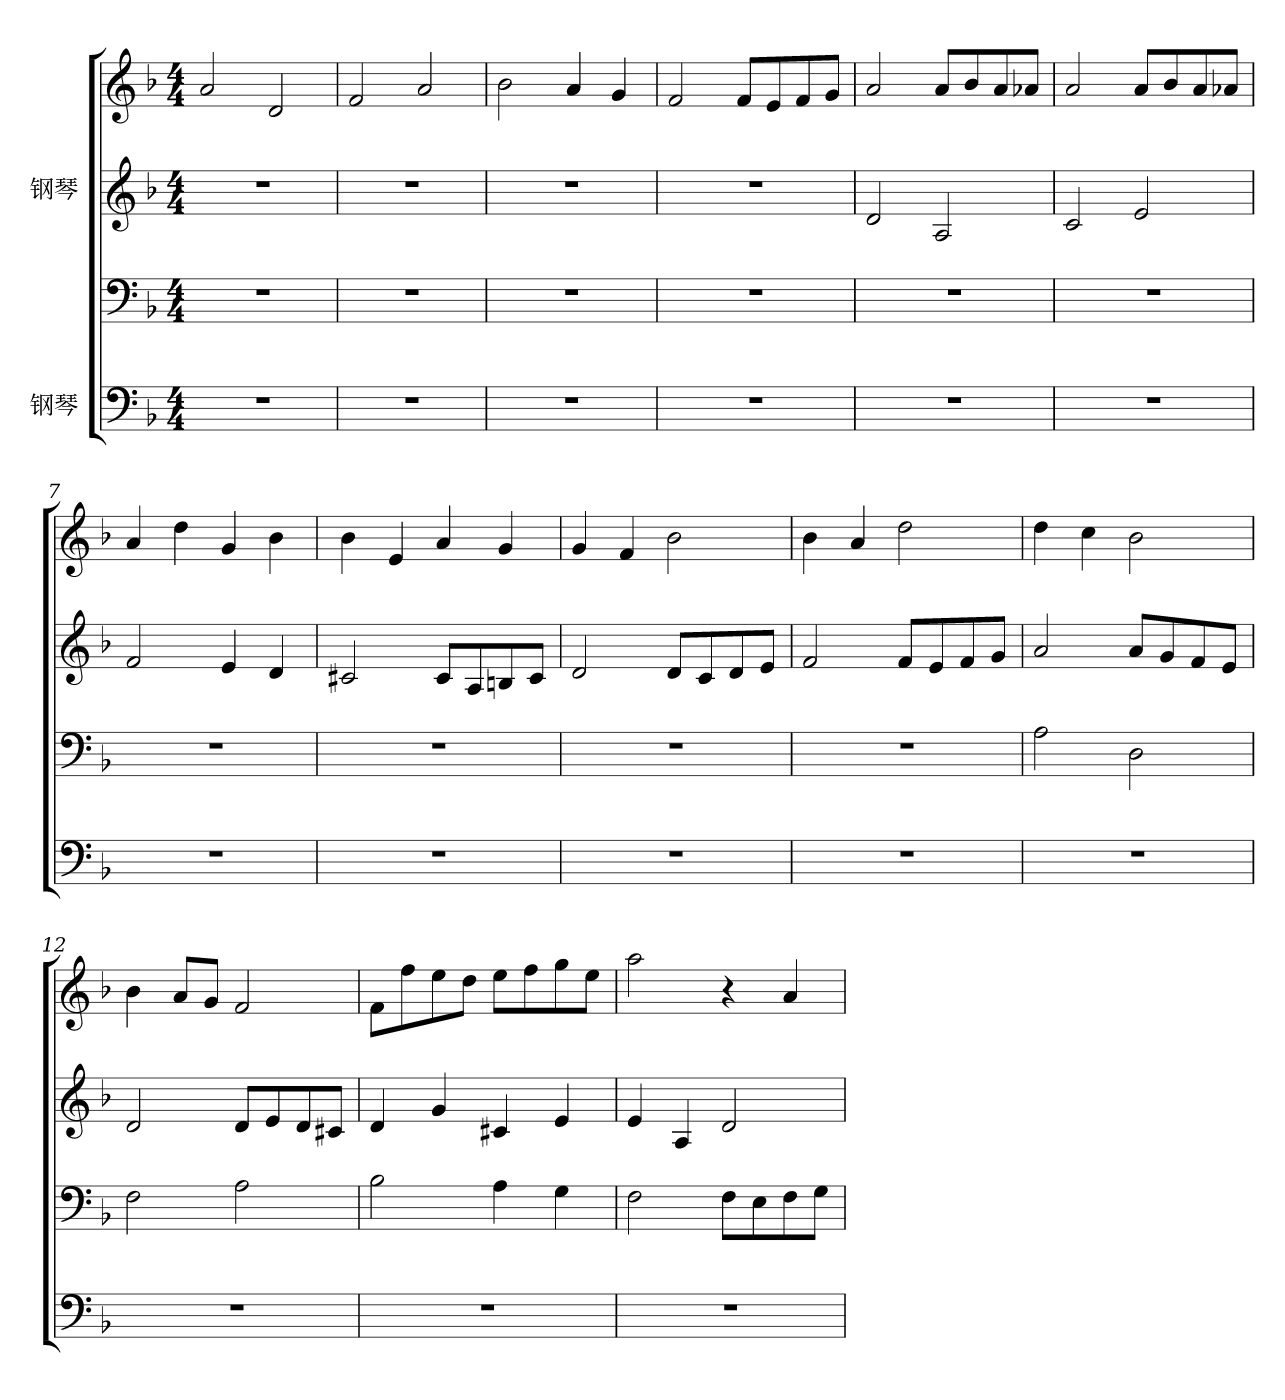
**kern	**kern	**kern	**kern
*part2	*part2	*part1	*part1
*staff4	*staff3	*staff2	*staff1
*I"钢琴	*	*I"钢琴	*
*clefF4	*clefF4	*clefG2	*clefG2
*k[b-]	*k[b-]	*k[b-]	*k[b-]
*M4/4	*M4/4	*M4/4	*M4/4
*MM128	*MM128	*MM128	*MM128
=1	=1	=1	=1
1r	1r	1r	2a/
.	.	.	2d/
=2	=2	=2	=2
1r	1r	1r	2f/
.	.	.	2a/
=3	=3	=3	=3
1r	1r	1r	2b-\
.	.	.	4a/
.	.	.	4g/
=4	=4	=4	=4
1r	1r	1r	2f/
.	.	.	8f/L
.	.	.	8e/
.	.	.	8f/
.	.	.	8g/J
=5	=5	=5	=5
1r	1r	2d/	2a/
.	.	2A/	8a/L
.	.	.	8b-/
.	.	.	8a/
.	.	.	8a-X/J
=6	=6	=6	=6
1r	1r	2c/	2a/
.	.	2e/	8a/L
.	.	.	8b-/
.	.	.	8a/
.	.	.	8a-X/J
=7	=7	=7	=7
1r	1r	2f/	4a/
.	.	.	4dd\
.	.	4e/	4g/
.	.	4d/	4b-\
!!LO:LB:g=z
=8	=8	=8	=8
1r	1r	2c#X/	4b-\
.	.	.	4e/
.	.	8c#/L	4a/
.	.	8A/	.
.	.	8Bn/	4g/
.	.	8c#/J	.
=9	=9	=9	=9
1r	1r	2d/	4g/
.	.	.	4f/
.	.	8d/L	2b-\
.	.	8c/	.
.	.	8d/	.
.	.	8e/J	.
=10	=10	=10	=10
1r	1r	2f/	4b-\
.	.	.	4a/
.	.	8f/L	2dd\
.	.	8e/	.
.	.	8f/	.
.	.	8g/J	.
=11	=11	=11	=11
1r	2A\	2a/	4dd\
.	.	.	4cc\
.	2D\	8a/L	2b-\
.	.	8g/	.
.	.	8f/	.
.	.	8e/J	.
=12	=12	=12	=12
1r	2F\	2d/	4b-\
.	.	.	8a/L
.	.	.	8g/J
.	2A\	8d/L	2f/
.	.	8e/	.
.	.	8d/	.
.	.	8c#X/J	.
!!LO:LB:g=z
=13	=13	=13	=13
1r	2B-\	4d/	8f\L
.	.	.	8ff\
.	.	4g/	8ee\
.	.	.	8dd\J
.	4A\	4c#X/	8ee\L
.	.	.	8ff\
.	4G\	4e/	8gg\
.	.	.	8ee\J
=14	=14	=14	=14
1r	2F\	4e/	2aa\
.	.	4A/	.
.	8F\L	2d/	4r
.	8E\	.	.
.	8F\	.	4a/
.	8G\J	.	.
=	=	=	=
*-	*-	*-	*-
